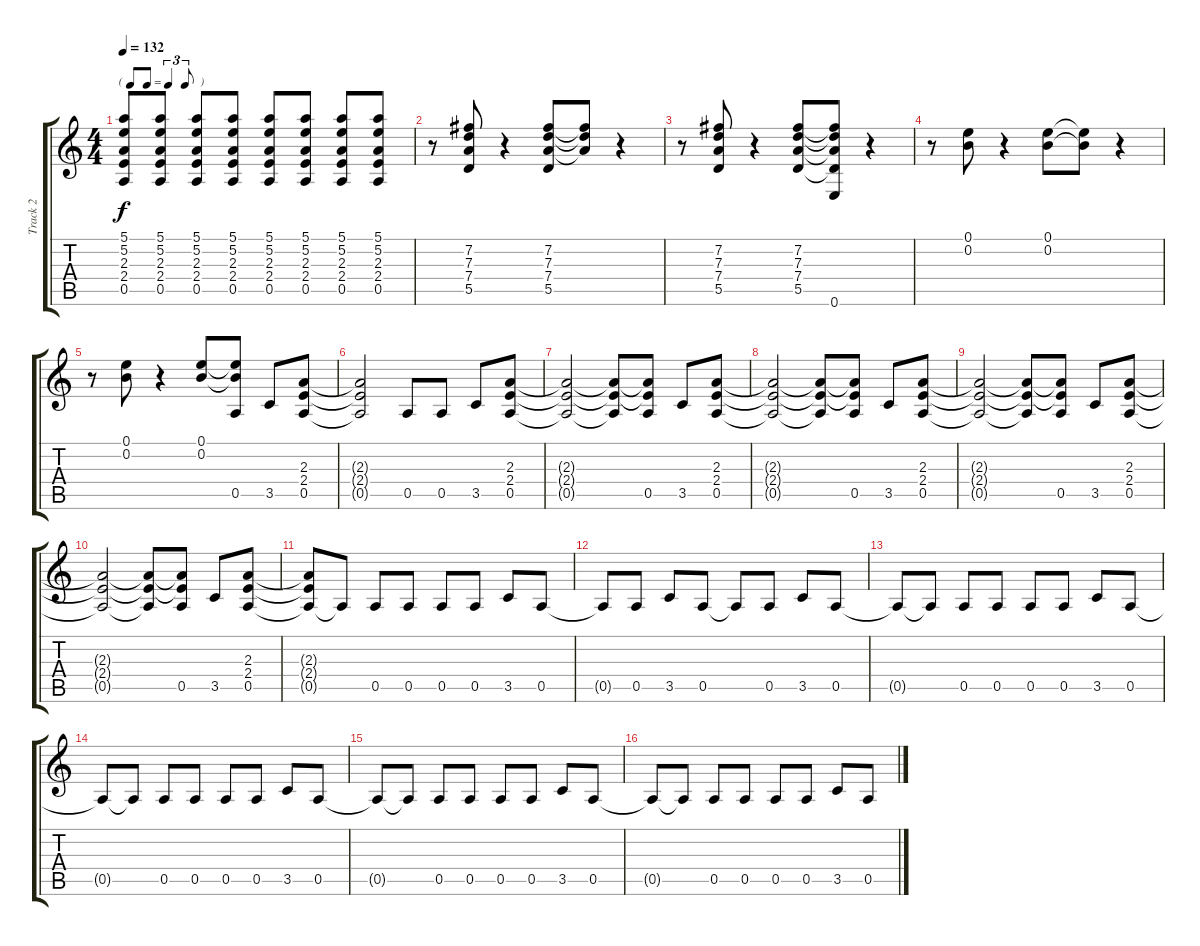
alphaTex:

\track ("Track 2" "Track 2") {instrument overdrivenguitar}
\staff {score tabs}
\tuning (E4 B3 G3 D3 A2 E2) {hide}
\ts (4 4)
\tf triplet8th
\tempo 132
\clef g2
\ks c
(5.1 5.2 2.3 2.4 0.5).8{dy f} (5.1 5.2 2.3 2.4 0.5).8 (5.1 5.2 2.3 2.4 0.5).8 (5.1 5.2 2.3 2.4 0.5).8 (5.1 5.2 2.3 2.4 0.5).8 (5.1 5.2 2.3 2.4 0.5).8 (5.1 5.2 2.3 2.4 0.5).8 (5.1 5.2 2.3 2.4 0.5).8 |
r.8 (7.2 7.3 7.4 5.5).8 r.4 (7.2 7.3 7.4 5.5).8 (7.2{t} 7.3{t} 7.4{t}).8 r.4 |
r.8 (7.2 7.3 7.4 5.5).8 r.4 (7.2 7.3 7.4 5.5).8 (7.2{t} 7.3{t} 7.4{t} 5.5{t} 0.6).8 r.4 |
r.8 (0.1 0.2).8 r.4 (0.1 0.2).8 (0.1{t} 0.2{t}).8 r.4 |
r.8 (0.1 0.2).8 r.4 (0.1 0.2).8 (0.1{t} 0.2{t} 0.5).8 3.5.8 (2.3 2.4 0.5).8 |
(2.3{t} 2.4{t} 0.5{t}).2 0.5.8 0.5.8 3.5.8 (2.3 2.4 0.5).8 |
(2.3{t} 2.4{t} 0.5{t}).2 (2.3{t} 2.4{t} 0.5{t}).8 (2.3{t} 2.4{t} 0.5).8 3.5.8 (2.3 2.4 0.5).8 |
(2.3{t} 2.4{t} 0.5{t}).2 (2.3{t} 2.4{t} 0.5{t}).8 (2.3{t} 2.4{t} 0.5).8 3.5.8 (2.3 2.4 0.5).8 |
(2.3{t} 2.4{t} 0.5{t}).2 (2.3{t} 2.4{t} 0.5{t}).8 (2.3{t} 2.4{t} 0.5).8 3.5.8 (2.3 2.4 0.5).8 |
(2.3{t} 2.4{t} 0.5{t}).2 (2.3{t} 2.4{t} 0.5{t}).8 (2.3{t} 2.4{t} 0.5).8 3.5.8 (2.3 2.4 0.5).8 |
(2.3{t} 2.4{t} 0.5{t}).8 0.5{t}.8 0.5.8 0.5.8 0.5.8 0.5.8 3.5.8 0.5.8 |
0.5{t}.8 0.5.8 3.5.8 0.5.8 0.5{t}.8 0.5.8 3.5.8 0.5.8 |
0.5{t}.8 0.5{t}.8 0.5.8 0.5.8 0.5.8 0.5.8 3.5.8 0.5.8 |
0.5{t}.8 0.5{t}.8 0.5.8 0.5.8 0.5.8 0.5.8 3.5.8 0.5.8 |
0.5{t}.8 0.5{t}.8 0.5.8 0.5.8 0.5.8 0.5.8 3.5.8 0.5.8 |
0.5{t}.8 0.5{t}.8 0.5.8 0.5.8 0.5.8 0.5.8 3.5.8 0.5.8
